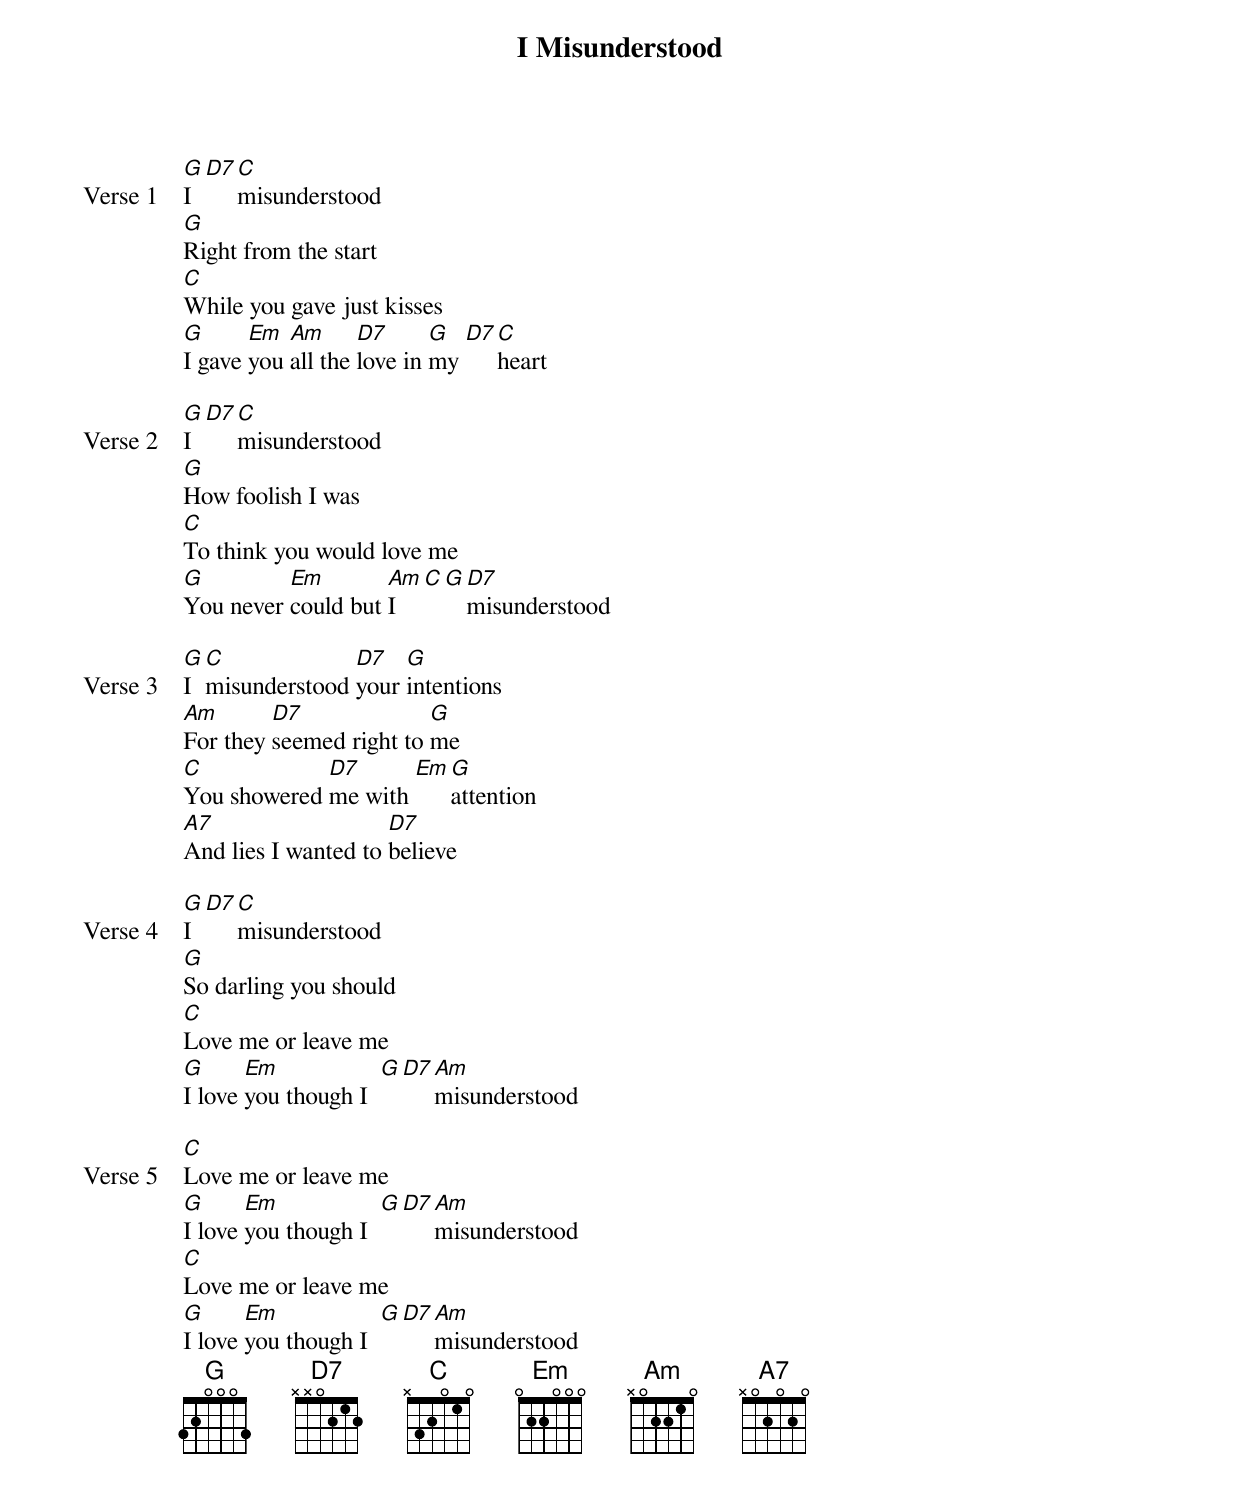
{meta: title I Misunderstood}
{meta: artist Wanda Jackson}
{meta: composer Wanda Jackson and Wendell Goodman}
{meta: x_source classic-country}
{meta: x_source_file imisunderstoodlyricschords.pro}
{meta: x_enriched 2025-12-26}

{start_of_verse: Verse 1}
[G]I [D7][C]misunderstood
[G]Right from the start
[C]While you gave just kisses
[G]I gave [Em]you [Am]all the [D7]love in [G]my [D7][C]heart
{end_of_verse}

{start_of_verse: Verse 2}
[G]I [D7][C]misunderstood
[G]How foolish I was
[C]To think you would love me
[G]You never [Em]could but [Am]I  [C][G][D7]misunderstood
{end_of_verse}

{start_of_verse: Verse 3}
[G]I [C]misunderstood [D7]your [G]intentions
[Am]For they [D7]seemed right to [G]me
[C]You showered [D7]me with [Em][G]attention
[A7]And lies I wanted to [D7]believe
{end_of_verse}

{start_of_verse: Verse 4}
[G]I [D7][C]misunderstood
[G]So darling you should
[C]Love me or leave me
[G]I love [Em]you though I  [G][D7][Am]misunderstood
{end_of_verse}

{start_of_verse: Verse 5}
[C]Love me or leave me
[G]I love [Em]you though I  [G][D7][Am]misunderstood
[C]Love me or leave me
[G]I love [Em]you though I  [G][D7][Am]misunderstood
{end_of_verse}
